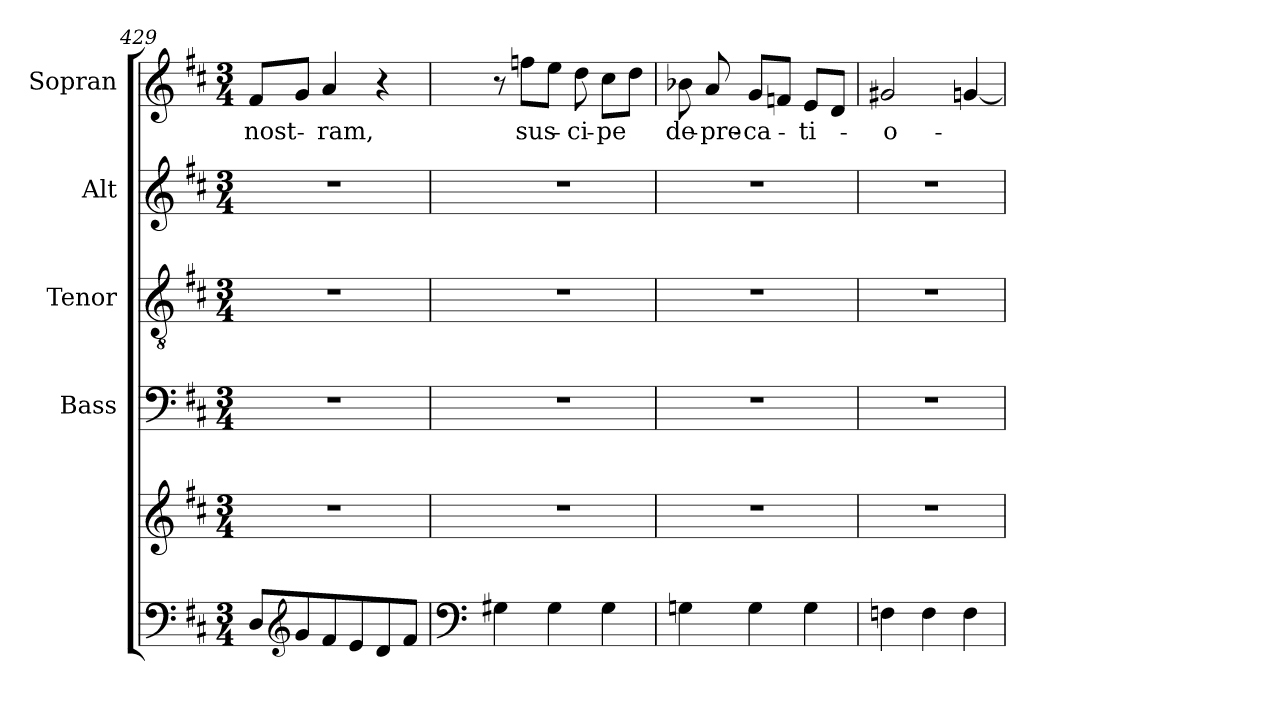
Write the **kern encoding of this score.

**kern	**kern	**kern	**kern	**kern	**kern	**text
*part5	*part5	*part4	*part3	*part2	*part1	*part1
*staff6	*staff5	*staff4	*staff3	*staff2	*staff1	*staff1
*	*	*I"Bass	*I"Tenor	*I"Alt	*I"Sopran	*
*	*	*I'B.	*I'T.	*I'A.	*I'S.	*
*clefF4	*clefG2	*clefF4	*clefGv2	*clefG2	*clefG2	*
*k[f#c#]	*k[f#c#]	*k[f#c#]	*k[f#c#]	*k[f#c#]	*k[f#c#]	*
*D:	*D:	*D:	*D:	*D:	*D:	*
*M3/4	*M3/4	*M3/4	*M3/4	*M3/4	*M3/4	*
=429	=429	=429	=429	=429	=429	=429
!	!	!	!	!	!	!LO:LY:b
8D/L	2.r	2.r	2.r	2.r	8f#/L	nost-
*clefG2	*	*	*	*	*	*
8g/	.	.	.	.	8g/J	.
!	!	!	!	!	!	!LO:LY:b
8f#/	.	.	.	.	4a/	-ram,
8e/	.	.	.	.	.	.
8d/	.	.	.	.	4r	.
8f#/J	.	.	.	.	.	.
=430	=430	=430	=430	=430	=430	=430
*clefF4	*	*	*	*	*	*
4G#X\	2.r	2.r	2.r	2.r	8r	.
!	!	!	!	!	!	!LO:LY:b
.	.	.	.	.	8ffn\L	sus-
4G#\	.	.	.	.	8ee\J	.
!	!	!	!	!	!	!LO:LY:b
.	.	.	.	.	8dd\	-ci-
!	!	!	!	!	!	!LO:LY:b
4G#\	.	.	.	.	8cc#\L	-pe
.	.	.	.	.	8dd\J	.
=431	=431	=431	=431	=431	=431	=431
!	!	!	!	!	!	!LO:LY:b
4Gn\	2.r	2.r	2.r	2.r	8b-X\	de-
!	!	!	!	!	!	!LO:LY:b
.	.	.	.	.	8a/	-pre-
!	!	!	!	!	!	!LO:LY:b
4G\	.	.	.	.	8g/L	-ca-
.	.	.	.	.	8fn/J	.
!	!	!	!	!	!	!LO:LY:b
4G\	.	.	.	.	8e/L	-ti-
.	.	.	.	.	8d/J	.
!!LO:PB:g=z
=432	=432	=432	=432	=432	=432	=432
!	!	!	!	!	!	!LO:LY:b
4Fn\	2.r	2.r	2.r	2.r	2g#X/	-o-
4F\	.	.	.	.	.	.
4F\	.	.	.	.	[4gn/	.
=	=	=	=	=	=	=
*-	*-	*-	*-	*-	*-	*-
